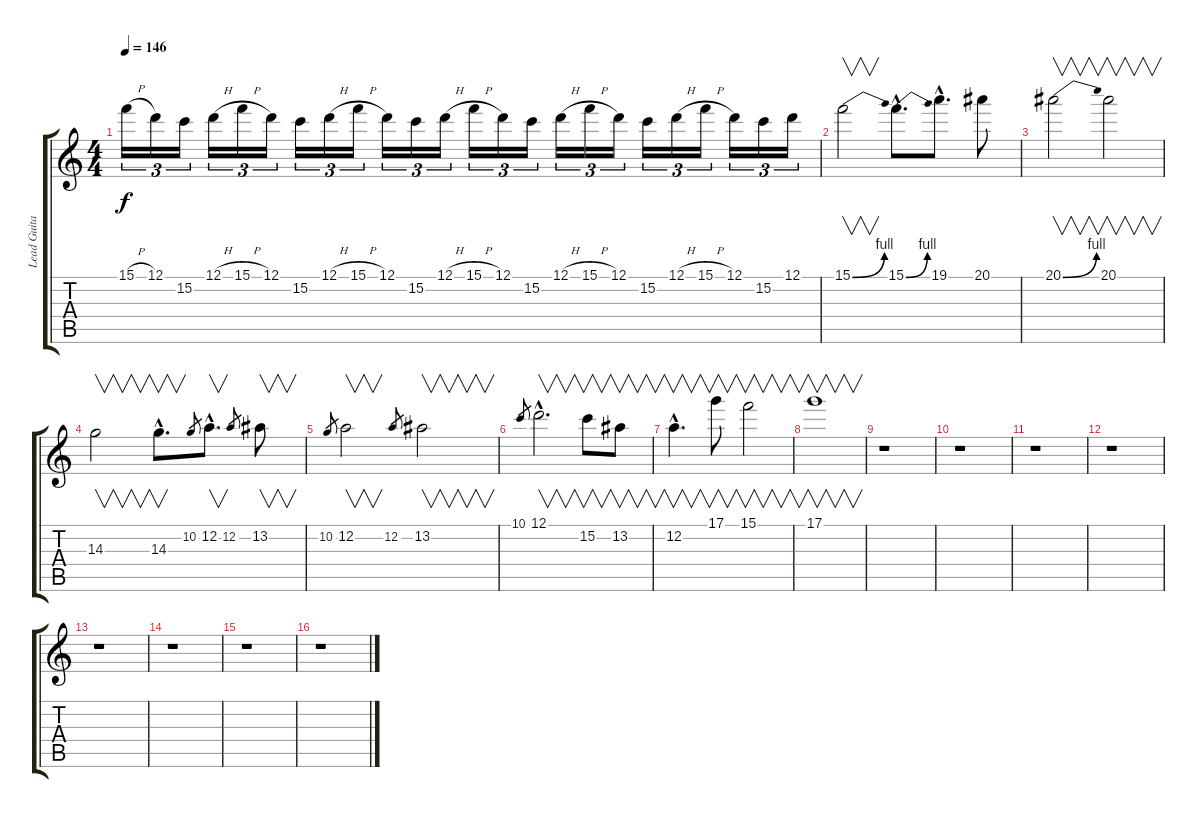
\track ("Lead Guitar" "Lead Guita") {instrument distortionguitar}
\staff {score tabs}
\tuning (D4 A3 F3 C3 G2 D2) {hide}
\ts (4 4)
\tempo 146
\clef g2
\ks c
15.1{h}.16{tu (3 2) dy f} 12.1.16{tu (3 2)} 15.2.16{tu (3 2)} 12.1{h}.16{tu (3 2)} 15.1{h}.16{tu (3 2)} 12.1.16{tu (3 2)} 15.2.16{tu (3 2)} 12.1{h}.16{tu (3 2)} 15.1{h}.16{tu (3 2)} 12.1.16{tu (3 2)} 15.2.16{tu (3 2)} 12.1{h}.16{tu (3 2)} 15.1{h}.16{tu (3 2)} 12.1.16{tu (3 2)} 15.2.16{tu (3 2)} 12.1{h}.16{tu (3 2)} 15.1{h}.16{tu (3 2)} 12.1.16{tu (3 2)} 15.2.16{tu (3 2)} 12.1{h}.16{tu (3 2)} 15.1{h}.16{tu (3 2)} 12.1.16{tu (3 2)} 15.2.16{tu (3 2)} 12.1.16{tu (3 2)} |
15.1{be (bend 0 0 60 4)}.2{v} 15.1{be (bend 0 0 60 4) hac}.8{d} 19.1{hac}.8{d} 20.1.8 |
20.1{be (bend 0 0 60 4)}.2{v} 20.1.2{v} |
14.3.2{v} 14.3{hac}.8{v d} 10.2.8{gr} 12.2{hac}.8{v d} 12.2.8{gr} 13.2.8{v} |
10.2.8{gr} 12.2.2{v} 12.2.8{gr} 13.2.2{v} |
10.1.8{gr} 12.1{hac}.2{v d} 15.2.8{v} 13.2.8{v} |
12.2{hac}.4{v d} 17.1.8{v} 15.1.2{v} |
17.1.1{v} |
r.1 |
r.1 |
r.1 |
r.1 |
r.1 |
r.1 |
r.1 |
r.1
